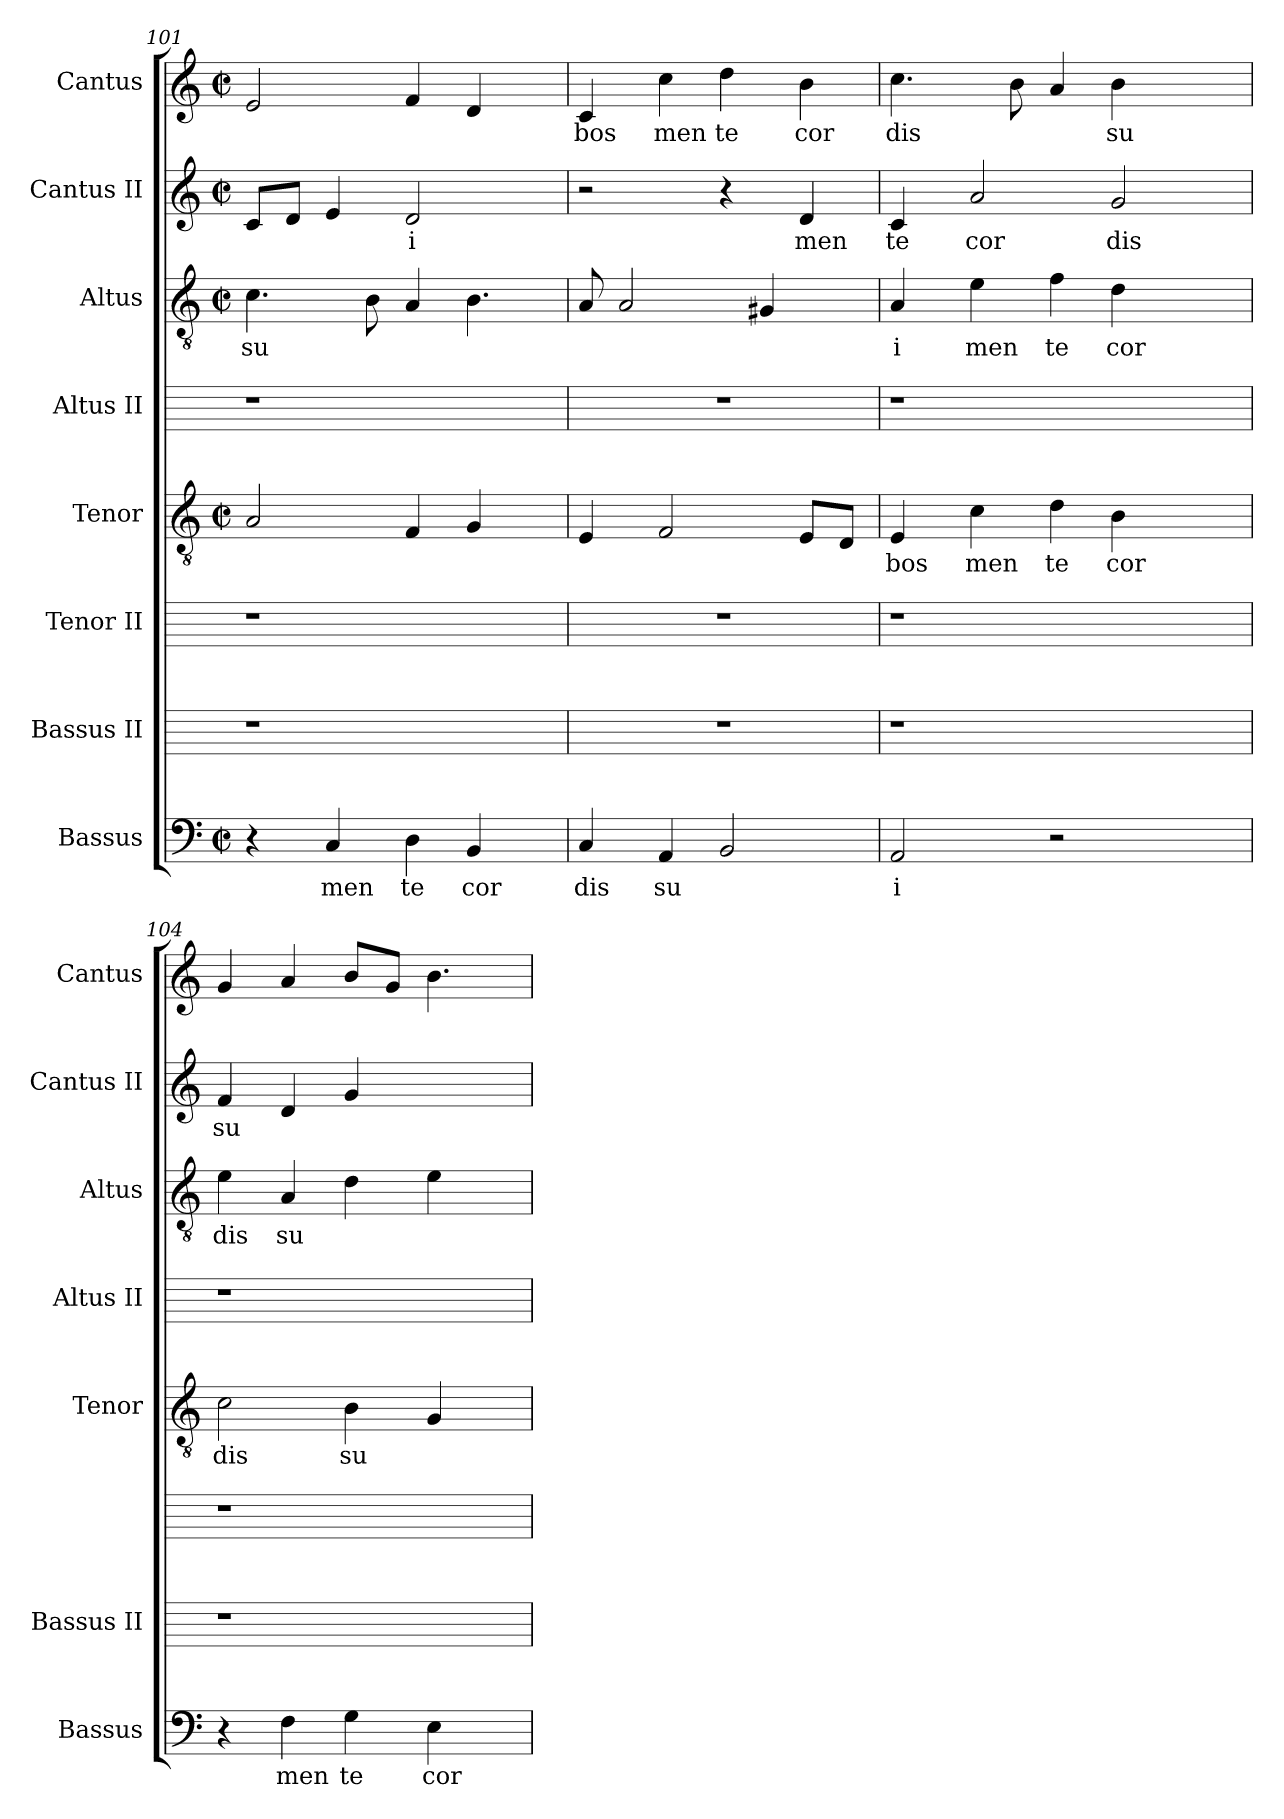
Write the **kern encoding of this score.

**kern	**text	**kern	**kern	**kern	**text	**kern	**kern	**text	**kern	**text	**kern	**text
*part8	*part8	*part7	*part6	*part5	*part5	*part4	*part3	*part3	*part2	*part2	*part1	*part1
*staff8	*staff8	*staff7	*staff6	*staff5	*staff5	*staff4	*staff3	*staff3	*staff2	*staff2	*staff1	*staff1
*I"Bassus	*	*I"Bassus II	*I"Tenor II	*I"Tenor	*	*I"Altus II	*I"Altus	*	*I"Cantus II	*	*I"Cantus	*
*I'Bassus	*	*I'Bassus II	*	*I'Tenor	*	*I'Altus II	*I'Altus	*	*I'Cantus II	*	*I'Cantus	*
*clefF4	*	*	*	*clefGv2	*	*	*clefGv2	*	*clefG2	*	*clefG2	*
*M2/2	*	*	*	*M2/2	*	*	*M2/2	*	*M2/2	*	*M2/2	*
*met(c|)	*	*	*	*met(c|)	*	*	*met(c|)	*	*met(c|)	*	*met(c|)	*
=101	=101	=101	=101	=101	=101	=101	=101	=101	=101	=101	=101	=101
!	!	!	!	!	!	!	!	!LO:LY:b:cj	!	!	!	!
4r	.	1r	1r	2A/	.	1r	4.c\	su	8c/L	.	2e/	.
.	.	.	.	.	.	.	.	.	8d/J	.	.	.
!	!LO:LY:b:cj	!	!	!	!	!	!	!	!	!	!	!
4C/	men	.	.	.	.	.	.	.	4e/	.	.	.
.	.	.	.	.	.	.	8B\	.	.	.	.	.
!	!LO:LY:b:cj	!	!	!	!	!	!	!	!	!LO:LY:b:cj	!	!
4D\	te	.	.	4F/	.	.	4A/	.	2d/	i	4f/	.
!	!LO:LY:b:cj	!	!	!	!	!	!	!	!	!	!	!
4BB/	cor	.	.	4G/	.	.	4.B\	.	.	.	4d/	.
8ryy	.	8ryy	8ryy	8ryy	.	8ryy	.	.	8ryy	.	8ryy	.
=102	=102	=102	=102	=102	=102	=102	=102	=102	=102	=102	=102	=102
!	!LO:LY:b:cj	!	!	!	!	!	!	!	!	!	!	!LO:LY:b:cj
4C/	dis	1r	1r	4E/	.	1r	8A/	.	2r	.	4c/	bos
.	.	.	.	.	.	.	2A/	.	.	.	.	.
!	!LO:LY:b:cj	!	!	!	!	!	!	!	!	!	!	!LO:LY:b:cj
4AA/	su	.	.	2F/	.	.	.	.	.	.	4cc\	men
!	!	!	!	!	!	!	!	!	!	!	!	!LO:LY:b:cj
2BB/	.	.	.	.	.	.	.	.	4r	.	4dd\	te
.	.	.	.	.	.	.	4G#/	.	.	.	.	.
!	!	!	!	!	!	!	!	!	!	!LO:LY:b:cj	!	!LO:LY:b:cj
.	.	.	.	8E/L	.	.	.	.	4d/	men	4b\	cor
.	.	.	.	8D/J	.	.	8ryy	.	.	.	.	.
!!LO:LB:g=z
=103	=103	=103	=103	=103	=103	=103	=103	=103	=103	=103	=103	=103
!	!LO:LY:b:cj	!	!	!	!LO:LY:b:cj	!	!	!LO:LY:b:cj	!	!LO:LY:b:cj	!	!LO:LY:b
*	*	*	*	*	*	*	*	*	*^	*	*	*
2AA/	i	1r	1r	4E/	bos	1r	4A/	i	4c/	8ryy	te	4.cc\	dis
.	.	.	.	.	.	.	.	.	.	1ryy	.	.	.
!	!	!	!	!	!LO:LY:b:cj	!	!	!LO:LY:b:cj	!	!	!LO:LY:b:cj	!	!
.	.	.	.	4c\	men	.	4e\	men	2a/	.	cor	.	.
.	.	.	.	.	.	.	.	.	.	.	.	8b\	.
!	!	!	!	!	!LO:LY:b:cj	!	!	!LO:LY:b:cj	!	!	!	!	!
2r	.	.	.	4d\	te	.	4f\	te	.	.	.	4a/	.
!	!	!	!	!	!LO:LY:b:cj	!	!	!LO:LY:b:cj	!	!	!LO:LY:b:cj	!	!LO:LY:b:cj
.	.	.	.	4B\	cor	.	4d\	cor	2g/	.	dis	4b\	su
4ryy	.	4ryy	4ryy	4ryy	.	4ryy	4ryy	.	.	.	.	4ryy	.
.	.	.	.	.	.	.	.	.	.	8ryy	.	.	.
=104	=104	=104	=104	=104	=104	=104	=104	=104	=104	=104	=104	=104	=104
!	!	!	!	!	!LO:LY:b:cj	!	!	!LO:LY:b:cj	!	!	!LO:LY:b:cj	!	!
*	*	*	*	*	*	*	*	*	*v	*v	*	*	*
4r	.	1r	1r	2c\	dis	1r	4e\	dis	4f/	su	4g/	.
!	!LO:LY:b:cj	!	!	!	!	!	!	!LO:LY:b:cj	!	!	!	!
4F\	men	.	.	.	.	.	4A/	su	4d/	.	4a/	.
!	!LO:LY:b:cj	!	!	!	!LO:LY:b:cj	!	!	!	!	!	!	!
4G\	te	.	.	4B\	su	.	4d\	.	4g/	.	8b/L	.
.	.	.	.	.	.	.	.	.	.	.	8g/J	.
!	!LO:LY:b:cj	!	!	!	!	!	!	!	!	!	!	!
4E\	cor	.	.	4G/	.	.	4e\	.	4.ryy	.	4.b\	.
8ryy	.	8ryy	8ryy	8ryy	.	8ryy	8ryy	.	.	.	.	.
=	=	=	=	=	=	=	=	=	=	=	=	=
*-	*-	*-	*-	*-	*-	*-	*-	*-	*-	*-	*-	*-
